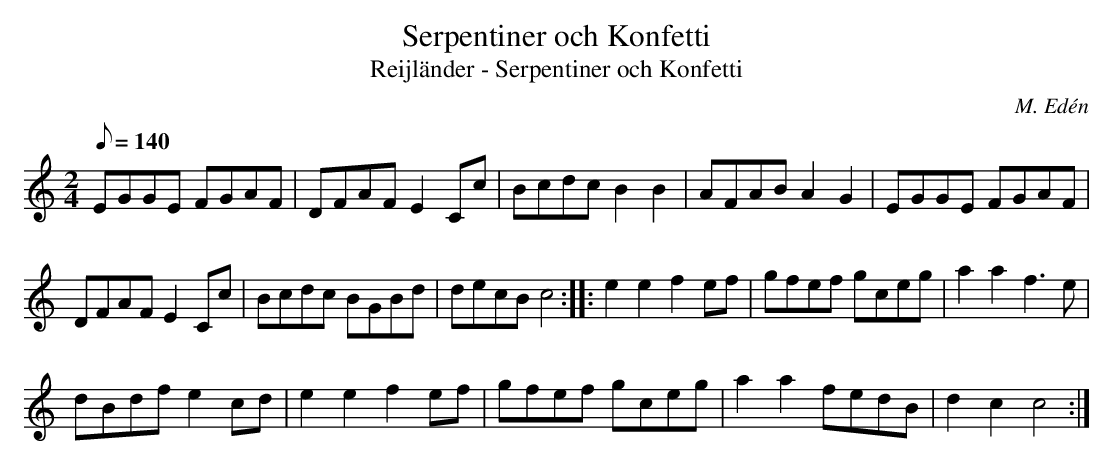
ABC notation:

X:1
T:Serpentiner och Konfetti
T:Reijländer - Serpentiner och Konfetti
C:M. Edén
M:2/4
L:1/8
Q: 140
K:C
EGGE FGAF|DFAF E2Cc|Bcdc B2B2|AFAB A2G2|\
EGGE FGAF|
DFAF E2Cc|Bcdc BGBd|decB c4:|\
|:e2e2 f2ef|gfef gceg|a2a2 f3e|
dBdf e2cd|\
e2e2 f2ef|gfef gceg|a2a2 fedB|d2c2 c4:|
